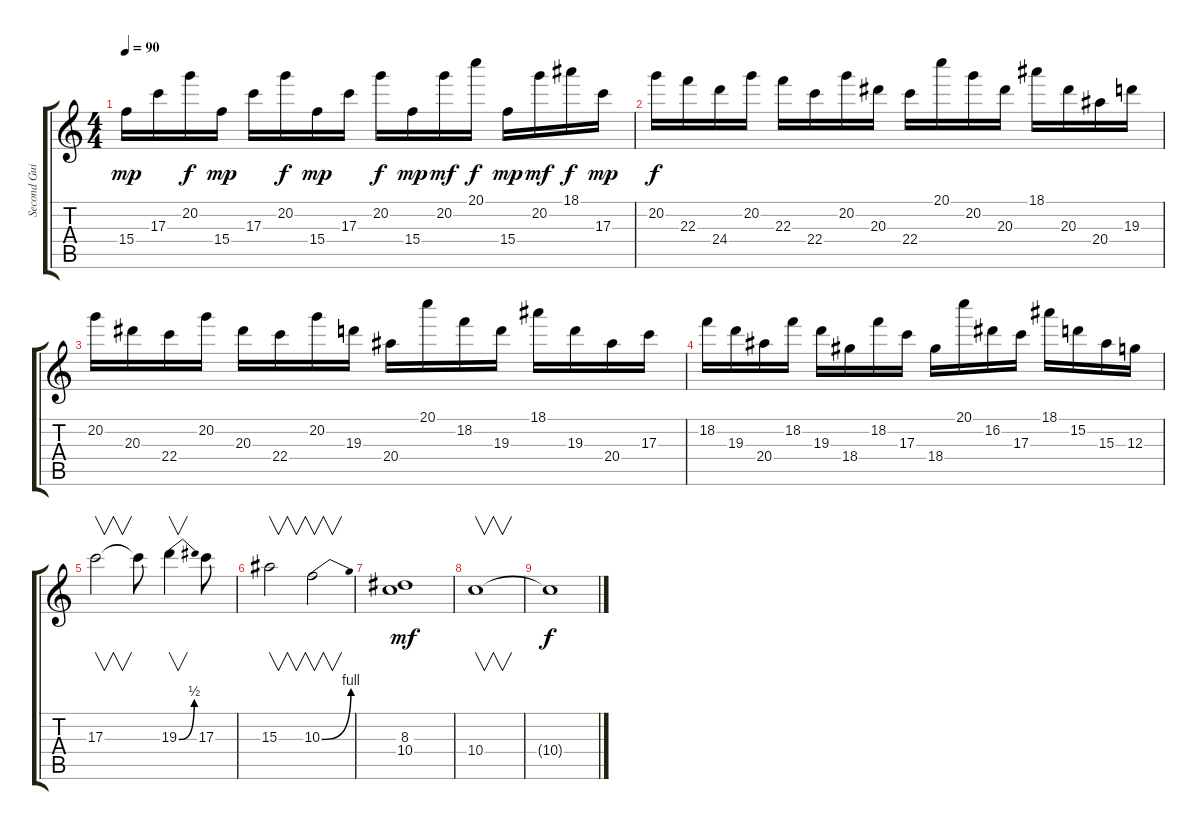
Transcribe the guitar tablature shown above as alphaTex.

\track ("Second Guitar" "Second Gui") {instrument overdrivenguitar}
\staff {score tabs}
\tuning (E4 B3 G3 D3 A2 E2) {hide}
\ts (4 4)
\tempo 90
\clef g2
\ks c
15.4.16{dy mp} 17.3.16 20.2.16{dy f} 15.4.16{dy mp} 17.3.16 20.2.16{dy f} 15.4.16{dy mp} 17.3.16 20.2.16{dy f} 15.4.16{dy mp} 20.2.16{dy mf} 20.1.16{dy f} 15.4.16{dy mp} 20.2.16{dy mf} 18.1.16{dy f} 17.3.16{dy mp} |
20.2.16{dy f} 22.3.16 24.4.16 20.2.16 22.3.16 22.4.16 20.2.16 20.3.16 22.4.16 20.1.16 20.2.16 20.3.16 18.1.16 20.3.16 20.4.16 19.3.16 |
20.2.16 20.3.16 22.4.16 20.2.16 20.3.16 22.4.16 20.2.16 19.3.16 20.4.16 20.1.16 18.2.16 19.3.16 18.1.16 19.3.16 20.4.16 17.3.16 |
18.2.16 19.3.16 20.4.16 18.2.16 19.3.16 18.4.16 18.2.16 17.3.16 18.4.16 20.1.16 16.2.16 17.3.16 18.1.16 15.2.16 15.3.16 12.3.16 |
17.3.2{v} 17.3{t}.8 19.3{be (bend 0 0 60 2)}.4{v} 17.3.8 |
15.3.2{v} 10.3{be (bend 0 0 60 4)}.2{v} |
(8.3 10.4).1{dy mf} |
10.4.1{v volume 3} |
10.4{t}.1{dy f}
